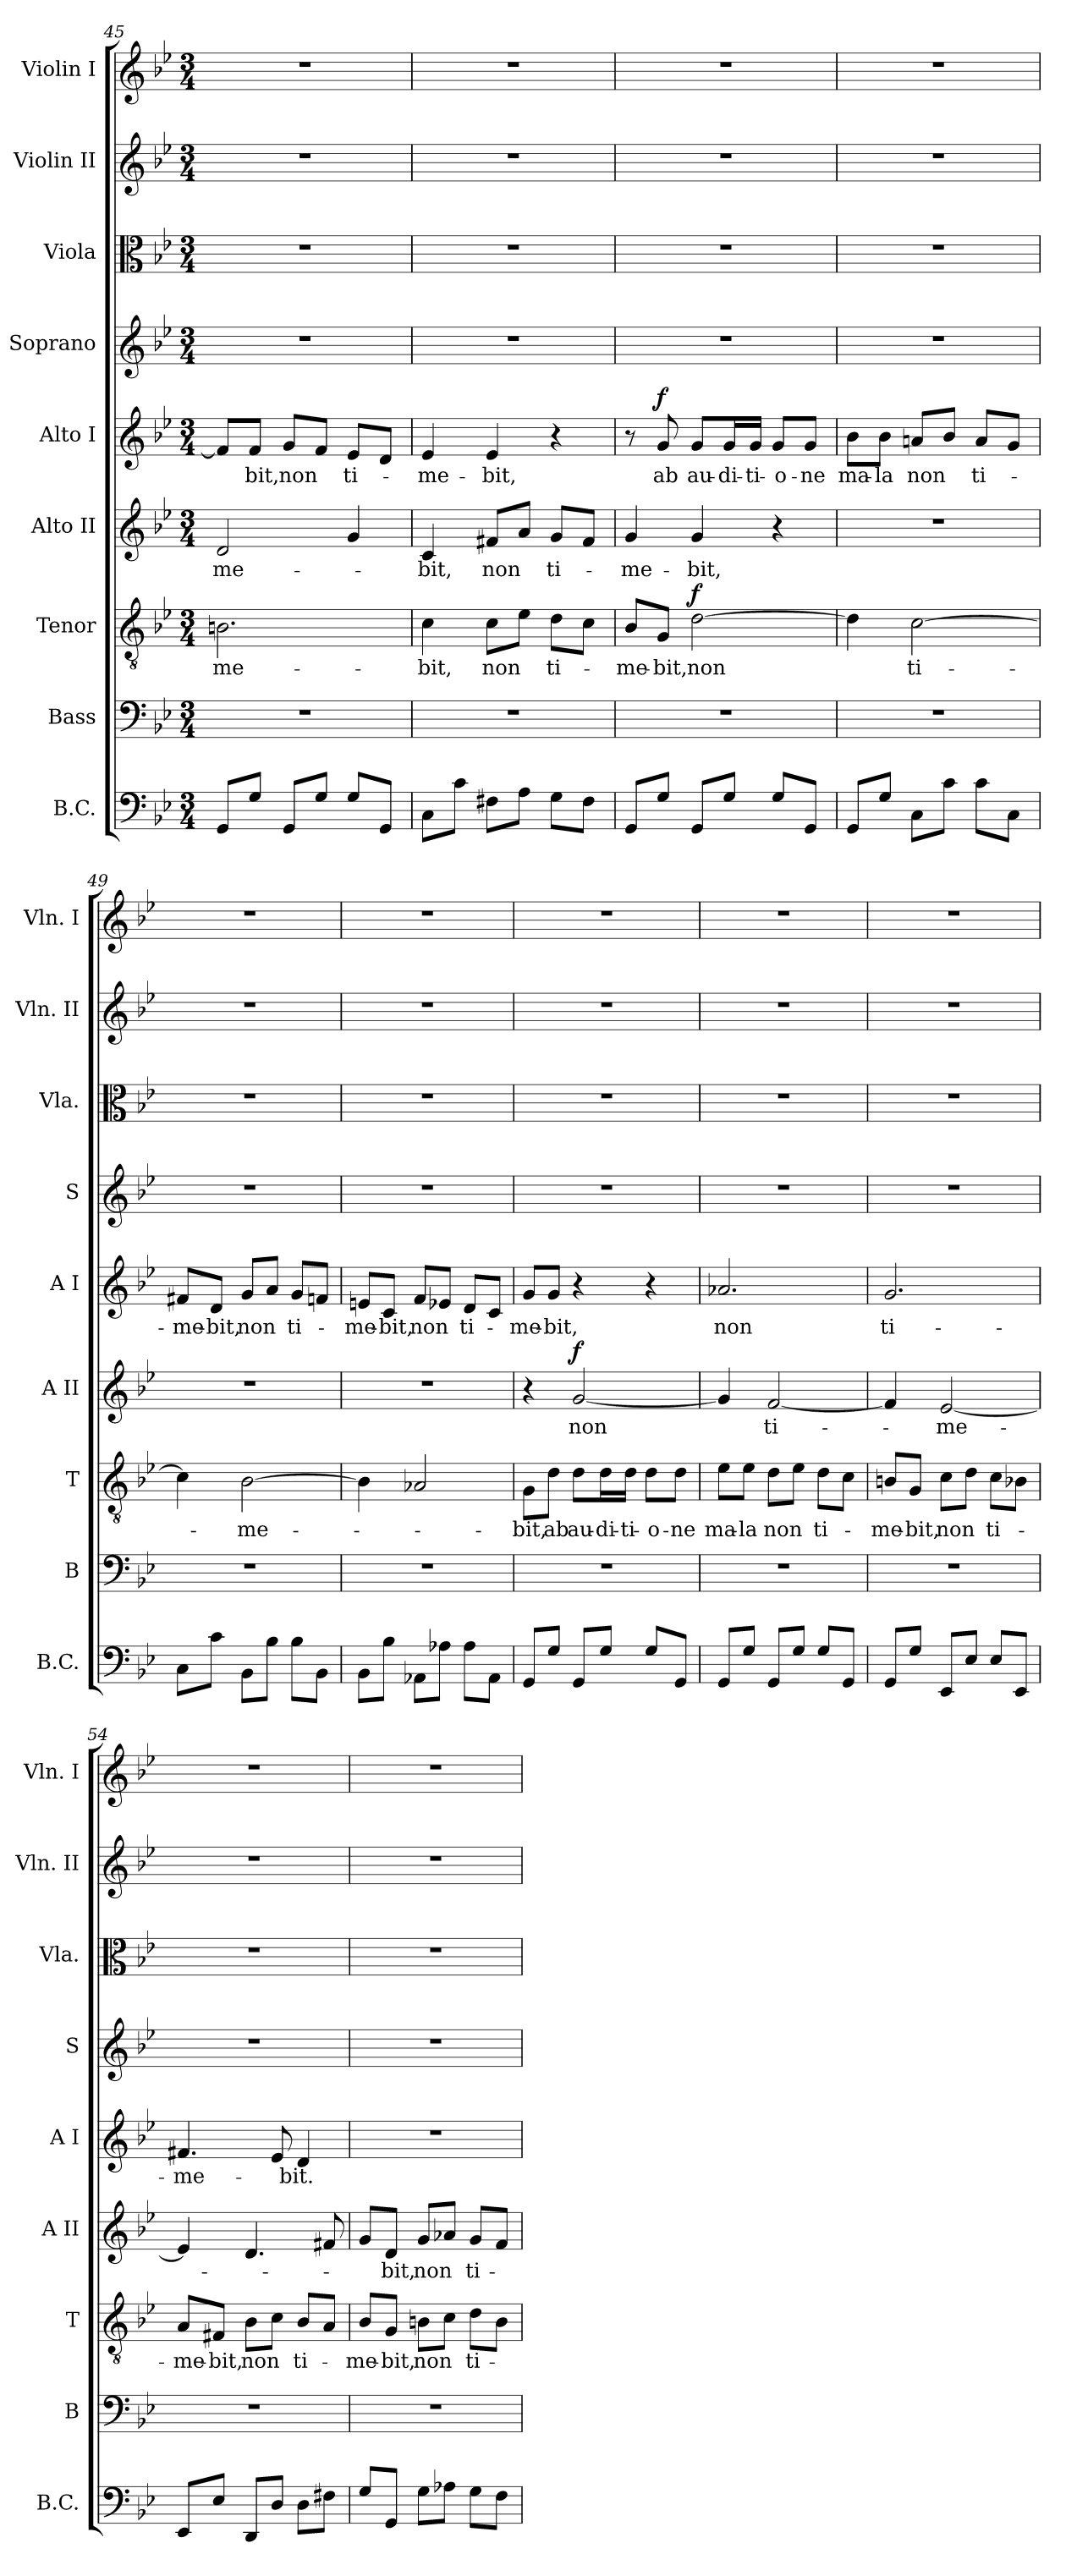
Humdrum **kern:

**kern	**kern	**kern	**text	**dynam	**kern	**text	**dynam	**kern	**text	**dynam	**kern	**kern	**kern	**kern
*part9	*part8	*part7	*part7	*part7	*part6	*part6	*part6	*part5	*part5	*part5	*part4	*part3	*part2	*part1
*staff9	*staff8	*staff7	*staff7	*staff7	*staff6	*staff6	*staff6	*staff5	*staff5	*staff5	*staff4	*staff3	*staff2	*staff1
*I"B.C.	*I"Bass	*I"Tenor	*	*	*I"Alto II	*	*	*I"Alto I	*	*	*I"Soprano	*I"Viola	*I"Violin II	*I"Violin I
*I'B.C.	*I'B	*I'T	*	*	*I'A II	*	*	*I'A I	*	*	*I'S	*I'Vla.	*I'Vln. II	*I'Vln. I
*clefF4	*clefF4	*clefGv2	*	*	*clefG2	*	*	*clefG2	*	*	*clefG2	*clefC3	*clefG2	*clefG2
*k[b-e-]	*k[b-e-]	*k[b-e-]	*	*	*k[b-e-]	*	*	*k[b-e-]	*	*	*k[b-e-]	*k[b-e-]	*k[b-e-]	*k[b-e-]
*g:	*g:	*g:	*	*	*g:	*	*	*g:	*	*	*g:	*g:	*g:	*g:
*M3/4	*M3/4	*M3/4	*	*	*M3/4	*	*	*M3/4	*	*	*M3/4	*M3/4	*M3/4	*M3/4
=45	=45	=45	=45	=45	=45	=45	=45	=45	=45	=45	=45	=45	=45	=45
!	!	!	!LO:LY:b	!	!	!LO:LY:b	!	!	!	!	!	!	!	!
8GG/L	2.r	2.Bn\	-me-	.	2d/	-me-	.	8f/L]	.	.	2.r	2.r	2.r	2.r
!	!	!	!	!	!	!	!	!	!LO:LY:b	!	!	!	!	!
8G/J	.	.	.	.	.	.	.	8f/J	-bit,	.	.	.	.	.
!	!	!	!	!	!	!	!	!	!LO:LY:b	!	!	!	!	!
8GG/L	.	.	.	.	.	.	.	8g/L	non	.	.	.	.	.
8G/J	.	.	.	.	.	.	.	8f/J	.	.	.	.	.	.
!	!	!	!	!	!	!	!	!	!LO:LY:b	!	!	!	!	!
8G/L	.	.	.	.	4g/	.	.	8e-/L	ti-	.	.	.	.	.
8GG/J	.	.	.	.	.	.	.	8d/J	.	.	.	.	.	.
!!LO:LB:g=z
=46	=46	=46	=46	=46	=46	=46	=46	=46	=46	=46	=46	=46	=46	=46
!	!	!	!LO:LY:b	!	!	!LO:LY:b	!	!	!LO:LY:b	!	!	!	!	!
8C\L	2.r	4c\	-bit,	.	4c/	-bit,	.	4e-/	-me-	.	2.r	2.r	2.r	2.r
8c\J	.	.	.	.	.	.	.	.	.	.	.	.	.	.
!	!	!	!LO:LY:b	!	!	!LO:LY:b	!	!	!LO:LY:b	!	!	!	!	!
8F#X\L	.	8c\L	non	.	8f#X/L	non	.	4e-/	-bit,	.	.	.	.	.
8A\J	.	8e-\J	.	.	8a/J	.	.	.	.	.	.	.	.	.
!	!	!	!LO:LY:b	!	!	!LO:LY:b	!	!	!	!	!	!	!	!
8G\L	.	8d\L	ti-	.	8g/L	ti-	.	4r	.	.	.	.	.	.
8F#\J	.	8c\J	.	.	8f#/J	.	.	.	.	.	.	.	.	.
=47	=47	=47	=47	=47	=47	=47	=47	=47	=47	=47	=47	=47	=47	=47
!	!	!	!LO:LY:b	!	!	!LO:LY:b	!	!	!	!	!	!	!	!
8GG/L	2.r	8B-/L	-me-	.	4g/	-me-	.	8r	.	.	2.r	2.r	2.r	2.r
!	!	!	!LO:LY:b	!	!	!	!	!	!LO:LY:b	!LO:DY:a	!	!	!	!
8G/J	.	8G/J	-bit,	.	.	.	.	8g/	ab	f	.	.	.	.
!	!	!	!LO:LY:b	!LO:DY:a	!	!LO:LY:b	!	!	!LO:LY:b	!	!	!	!	!
8GG/L	.	[2d\	non	f	4g/	-bit,	.	8g/L	au-	.	.	.	.	.
!	!	!	!	!	!	!	!	!	!LO:LY:b	!	!	!	!	!
8G/J	.	.	.	.	.	.	.	16g/L	-di-	.	.	.	.	.
!	!	!	!	!	!	!	!	!	!LO:LY:b	!	!	!	!	!
.	.	.	.	.	.	.	.	16g/JJ	-ti-	.	.	.	.	.
!	!	!	!	!	!	!	!	!	!LO:LY:b	!	!	!	!	!
8G/L	.	.	.	.	4r	.	.	8g/L	-o-	.	.	.	.	.
!	!	!	!	!	!	!	!	!	!LO:LY:b	!	!	!	!	!
8GG/J	.	.	.	.	.	.	.	8g/J	-ne	.	.	.	.	.
=48	=48	=48	=48	=48	=48	=48	=48	=48	=48	=48	=48	=48	=48	=48
!	!	!	!	!	!	!	!	!	!LO:LY:b	!	!	!	!	!
8GG/L	2.r	4d\]	.	.	2.r	.	.	8b-\L	ma-	.	2.r	2.r	2.r	2.r
!	!	!	!	!	!	!	!	!	!LO:LY:b	!	!	!	!	!
8G/J	.	.	.	.	.	.	.	8b-\J	-la	.	.	.	.	.
!	!	!	!LO:LY:b	!	!	!	!	!	!LO:LY:b	!	!	!	!	!
8C\L	.	[2c\	ti-	.	.	.	.	8ani/L	non	.	.	.	.	.
8c\J	.	.	.	.	.	.	.	8b-/J	.	.	.	.	.	.
!	!	!	!	!	!	!	!	!	!LO:LY:b	!	!	!	!	!
8c\L	.	.	.	.	.	.	.	8a/L	ti-	.	.	.	.	.
8C\J	.	.	.	.	.	.	.	8g/J	.	.	.	.	.	.
=49	=49	=49	=49	=49	=49	=49	=49	=49	=49	=49	=49	=49	=49	=49
!	!	!	!	!	!	!	!	!	!LO:LY:b	!	!	!	!	!
8C\L	2.r	4c\]	.	.	2.r	.	.	8f#X/L	-me-	.	2.r	2.r	2.r	2.r
!	!	!	!	!	!	!	!	!	!LO:LY:b	!	!	!	!	!
8c\J	.	.	.	.	.	.	.	8d/J	-bit,	.	.	.	.	.
!	!	!	!LO:LY:b	!	!	!	!	!	!LO:LY:b	!	!	!	!	!
8BB-\L	.	[2B-\	-me-	.	.	.	.	8g/L	non	.	.	.	.	.
8B-\J	.	.	.	.	.	.	.	8a/J	.	.	.	.	.	.
!	!	!	!	!	!	!	!	!	!LO:LY:b	!	!	!	!	!
8B-\L	.	.	.	.	.	.	.	8g/L	ti-	.	.	.	.	.
8BB-\J	.	.	.	.	.	.	.	8fn/J	.	.	.	.	.	.
=50	=50	=50	=50	=50	=50	=50	=50	=50	=50	=50	=50	=50	=50	=50
!	!	!	!	!	!	!	!	!	!LO:LY:b	!	!	!	!	!
8BB-\L	2.r	4B-\]	.	.	2.r	.	.	8en/L	-me-	.	2.r	2.r	2.r	2.r
!	!	!	!	!	!	!	!	!	!LO:LY:b	!	!	!	!	!
8B-\J	.	.	.	.	.	.	.	8c/J	-bit,	.	.	.	.	.
!	!	!	!	!	!	!	!	!	!LO:LY:b	!	!	!	!	!
8AA-X\L	.	2A-X/	.	.	.	.	.	8f/L	non	.	.	.	.	.
8A-X\J	.	.	.	.	.	.	.	8e-X/J	.	.	.	.	.	.
!	!	!	!	!	!	!	!	!	!LO:LY:b	!	!	!	!	!
8A-\L	.	.	.	.	.	.	.	8d/L	ti-	.	.	.	.	.
8AA-\J	.	.	.	.	.	.	.	8c/J	.	.	.	.	.	.
!!LO:PB:g=z
=51	=51	=51	=51	=51	=51	=51	=51	=51	=51	=51	=51	=51	=51	=51
!	!	!	!LO:LY:b	!	!	!	!	!	!LO:LY:b	!	!	!	!	!
8GG/L	2.r	8G\L	-bit,	.	4r	.	.	8g/L	-me-	.	2.r	2.r	2.r	2.r
!	!	!	!LO:LY:b	!	!	!	!	!	!LO:LY:b	!	!	!	!	!
8G/J	.	8d\J	ab	.	.	.	.	8g/J	-bit,	.	.	.	.	.
!	!	!	!LO:LY:b	!	!	!LO:LY:b	!LO:DY:a	!	!	!	!	!	!	!
8GG/L	.	8d\L	au-	.	[2g/	non	f	4r	.	.	.	.	.	.
!	!	!	!LO:LY:b	!	!	!	!	!	!	!	!	!	!	!
8G/J	.	16d\L	-di-	.	.	.	.	.	.	.	.	.	.	.
!	!	!	!LO:LY:b	!	!	!	!	!	!	!	!	!	!	!
.	.	16d\JJ	-ti-	.	.	.	.	.	.	.	.	.	.	.
!	!	!	!LO:LY:b	!	!	!	!	!	!	!	!	!	!	!
8G/L	.	8d\L	-o-	.	.	.	.	4r	.	.	.	.	.	.
!	!	!	!LO:LY:b	!	!	!	!	!	!	!	!	!	!	!
8GG/J	.	8d\J	-ne	.	.	.	.	.	.	.	.	.	.	.
=52	=52	=52	=52	=52	=52	=52	=52	=52	=52	=52	=52	=52	=52	=52
!	!	!	!LO:LY:b	!	!	!	!	!	!LO:LY:b	!	!	!	!	!
8GG/L	2.r	8e-\L	ma-	.	4g/]	.	.	2.a-X/	non	.	2.r	2.r	2.r	2.r
!	!	!	!LO:LY:b	!	!	!	!	!	!	!	!	!	!	!
8G/J	.	8e-\J	-la	.	.	.	.	.	.	.	.	.	.	.
!	!	!	!LO:LY:b	!	!	!LO:LY:b	!	!	!	!	!	!	!	!
8GG/L	.	8d\L	non	.	[2f/	ti-	.	.	.	.	.	.	.	.
8G/J	.	8e-\J	.	.	.	.	.	.	.	.	.	.	.	.
!	!	!	!LO:LY:b	!	!	!	!	!	!	!	!	!	!	!
8G/L	.	8d\L	ti-	.	.	.	.	.	.	.	.	.	.	.
8GG/J	.	8c\J	.	.	.	.	.	.	.	.	.	.	.	.
=53	=53	=53	=53	=53	=53	=53	=53	=53	=53	=53	=53	=53	=53	=53
!	!	!	!LO:LY:b	!	!	!	!	!	!LO:LY:b	!	!	!	!	!
8GG/L	2.r	8Bn/L	-me-	.	4f/]	.	.	2.g/	ti-	.	2.r	2.r	2.r	2.r
!	!	!	!LO:LY:b	!	!	!	!	!	!	!	!	!	!	!
8G/J	.	8G/J	-bit,	.	.	.	.	.	.	.	.	.	.	.
!	!	!	!LO:LY:b	!	!	!LO:LY:b	!	!	!	!	!	!	!	!
8EE-/L	.	8c\L	non	.	[2e-/	-me-	.	.	.	.	.	.	.	.
8E-/J	.	8d\J	.	.	.	.	.	.	.	.	.	.	.	.
!	!	!	!LO:LY:b	!	!	!	!	!	!	!	!	!	!	!
8E-/L	.	8c\L	ti-	.	.	.	.	.	.	.	.	.	.	.
8EE-/J	.	8B-X\J	.	.	.	.	.	.	.	.	.	.	.	.
=54	=54	=54	=54	=54	=54	=54	=54	=54	=54	=54	=54	=54	=54	=54
!	!	!	!LO:LY:b	!	!	!	!	!	!LO:LY:b	!	!	!	!	!
8EE-/L	2.r	8A/L	-me-	.	4e-/]	.	.	4.f#X/	-me-	.	2.r	2.r	2.r	2.r
!	!	!	!LO:LY:b	!	!	!	!	!	!	!	!	!	!	!
8E-/J	.	8F#X/J	-bit,	.	.	.	.	.	.	.	.	.	.	.
!	!	!	!LO:LY:b	!	!	!	!	!	!	!	!	!	!	!
8DD/L	.	8B-\L	non	.	4.d/	.	.	.	.	.	.	.	.	.
8D/J	.	8c\J	.	.	.	.	.	8e-/	.	.	.	.	.	.
!	!	!	!LO:LY:b	!	!	!	!	!	!LO:LY:b	!	!	!	!	!
8D\L	.	8B-/L	ti-	.	.	.	.	4d/	-bit.	.	.	.	.	.
8F#X\J	.	8A/J	.	.	8f#X/	.	.	.	.	.	.	.	.	.
=55	=55	=55	=55	=55	=55	=55	=55	=55	=55	=55	=55	=55	=55	=55
!	!	!	!LO:LY:b	!	!	!	!	!	!	!	!	!	!	!
8G/L	2.r	8B-/L	-me-	.	8g/L	.	.	2.r	.	.	2.r	2.r	2.r	2.r
!	!	!	!LO:LY:b	!	!	!LO:LY:b	!	!	!	!	!	!	!	!
8GG/J	.	8G/J	-bit,	.	8d/J	-bit,	.	.	.	.	.	.	.	.
!	!	!	!LO:LY:b	!	!	!LO:LY:b	!	!	!	!	!	!	!	!
8G\L	.	8Bn\L	non	.	8g/L	non	.	.	.	.	.	.	.	.
8A-X\J	.	8c\J	.	.	8a-X/J	.	.	.	.	.	.	.	.	.
!	!	!	!LO:LY:b	!	!	!LO:LY:b	!	!	!	!	!	!	!	!
8G\L	.	8d\L	ti-	.	8g/L	ti-	.	.	.	.	.	.	.	.
8F\J	.	8B\J	.	.	8f/J	.	.	.	.	.	.	.	.	.
=	=	=	=	=	=	=	=	=	=	=	=	=	=	=
*-	*-	*-	*-	*-	*-	*-	*-	*-	*-	*-	*-	*-	*-	*-
